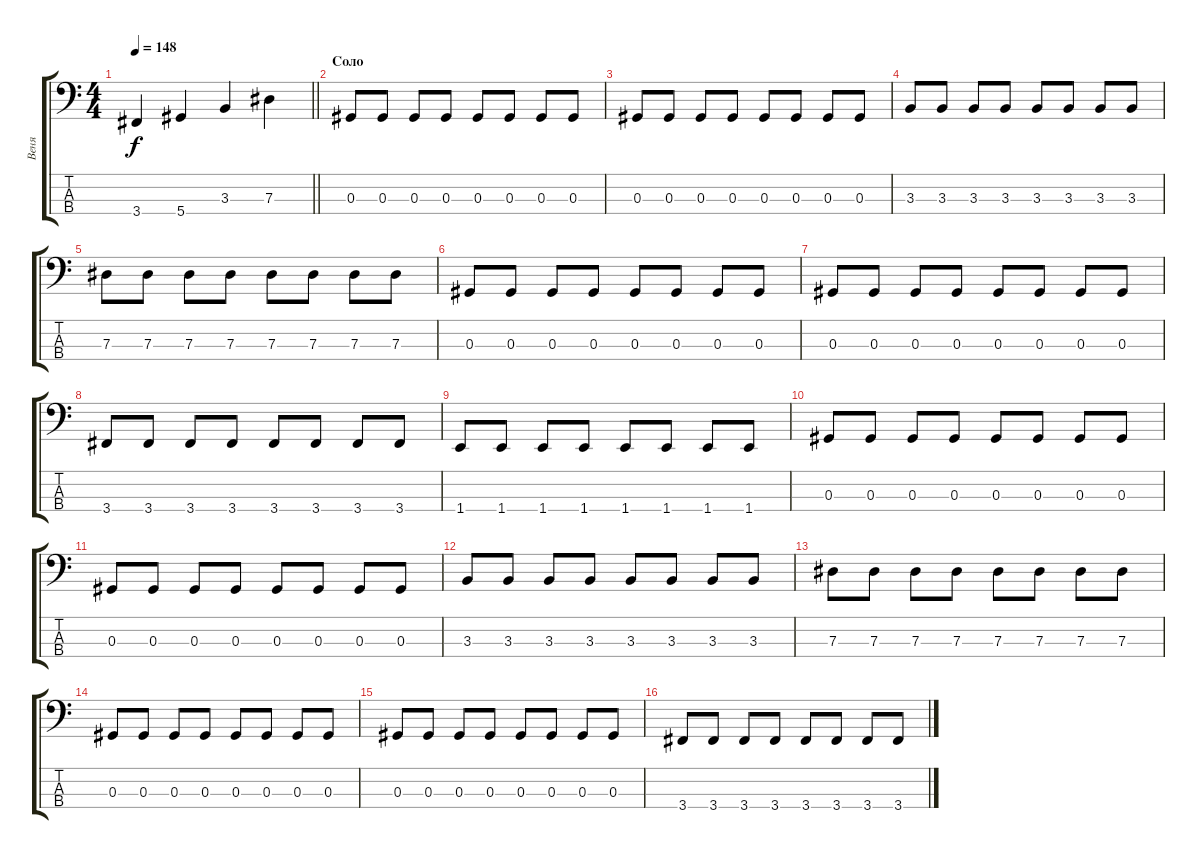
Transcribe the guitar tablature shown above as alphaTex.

\track ("Веня" "Веня") {instrument electricbasspick}
\staff {score tabs}
\tuning (Gb2 Db2 Ab1 Eb1) {hide}
\ts (4 4)
\tempo 148
\clef f4
\barLineRight lightlight
\ks c
3.4.4{dy f} 5.4.4 3.3.4 7.3.4 |
\section ("" "Соло")
0.3.8 0.3.8 0.3.8 0.3.8 0.3.8 0.3.8 0.3.8 0.3.8 |
0.3.8 0.3.8 0.3.8 0.3.8 0.3.8 0.3.8 0.3.8 0.3.8 |
3.3.8 3.3.8 3.3.8 3.3.8 3.3.8 3.3.8 3.3.8 3.3.8 |
7.3.8 7.3.8 7.3.8 7.3.8 7.3.8 7.3.8 7.3.8 7.3.8 |
0.3.8 0.3.8 0.3.8 0.3.8 0.3.8 0.3.8 0.3.8 0.3.8 |
0.3.8 0.3.8 0.3.8 0.3.8 0.3.8 0.3.8 0.3.8 0.3.8 |
3.4.8 3.4.8 3.4.8 3.4.8 3.4.8 3.4.8 3.4.8 3.4.8 |
1.4.8 1.4.8 1.4.8 1.4.8 1.4.8 1.4.8 1.4.8 1.4.8 |
0.3.8 0.3.8 0.3.8 0.3.8 0.3.8 0.3.8 0.3.8 0.3.8 |
0.3.8 0.3.8 0.3.8 0.3.8 0.3.8 0.3.8 0.3.8 0.3.8 |
3.3.8 3.3.8 3.3.8 3.3.8 3.3.8 3.3.8 3.3.8 3.3.8 |
7.3.8 7.3.8 7.3.8 7.3.8 7.3.8 7.3.8 7.3.8 7.3.8 |
0.3.8 0.3.8 0.3.8 0.3.8 0.3.8 0.3.8 0.3.8 0.3.8 |
0.3.8 0.3.8 0.3.8 0.3.8 0.3.8 0.3.8 0.3.8 0.3.8 |
3.4.8 3.4.8 3.4.8 3.4.8 3.4.8 3.4.8 3.4.8 3.4.8
